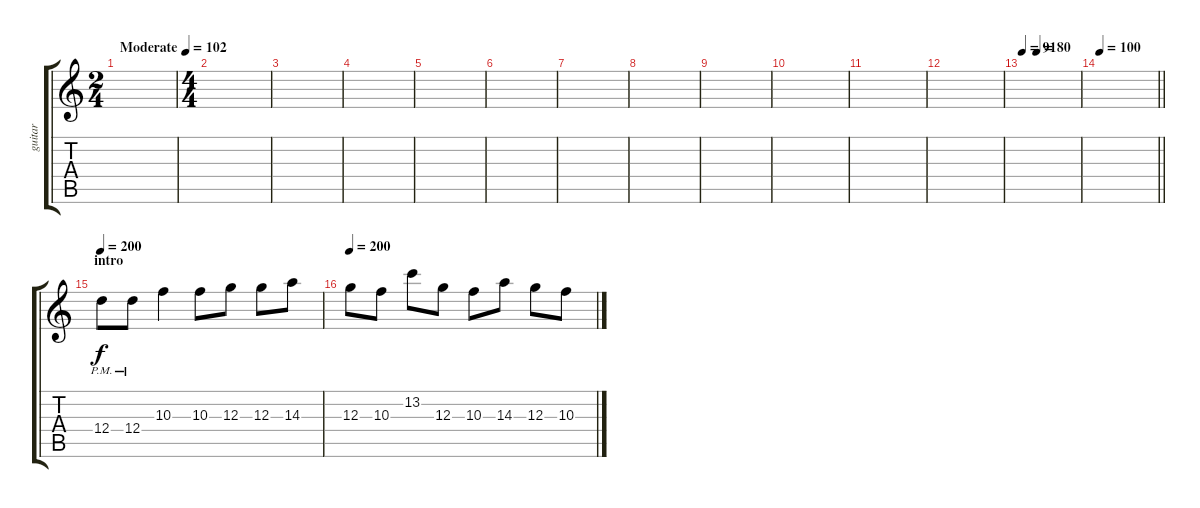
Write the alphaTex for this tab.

\track ("guitar" "guitar") {instrument distortionguitar}
\staff {score tabs}
\tuning (E4 B3 G3 D3 A2 D2) {hide}
\ts (2 4)
\tempo (102 "Moderate")
\clef g2
\ks c
|
\ts (4 4)
|
|
|
|
|
|
|
|
|
|
|
\tempo 91
\tempo (80 0.25)
|
\tempo 100
\barLineRight lightlight
|
\section ("" "intro")
\tempo 200
12.4{pm}.8 12.4{pm}.8 10.3.4 10.3.8 12.3.8 12.3.8 14.3.8 |
\tempo 200
12.3.8 10.3.8 13.2.8 12.3.8 10.3.8 14.3.8 12.3.8 10.3.8
